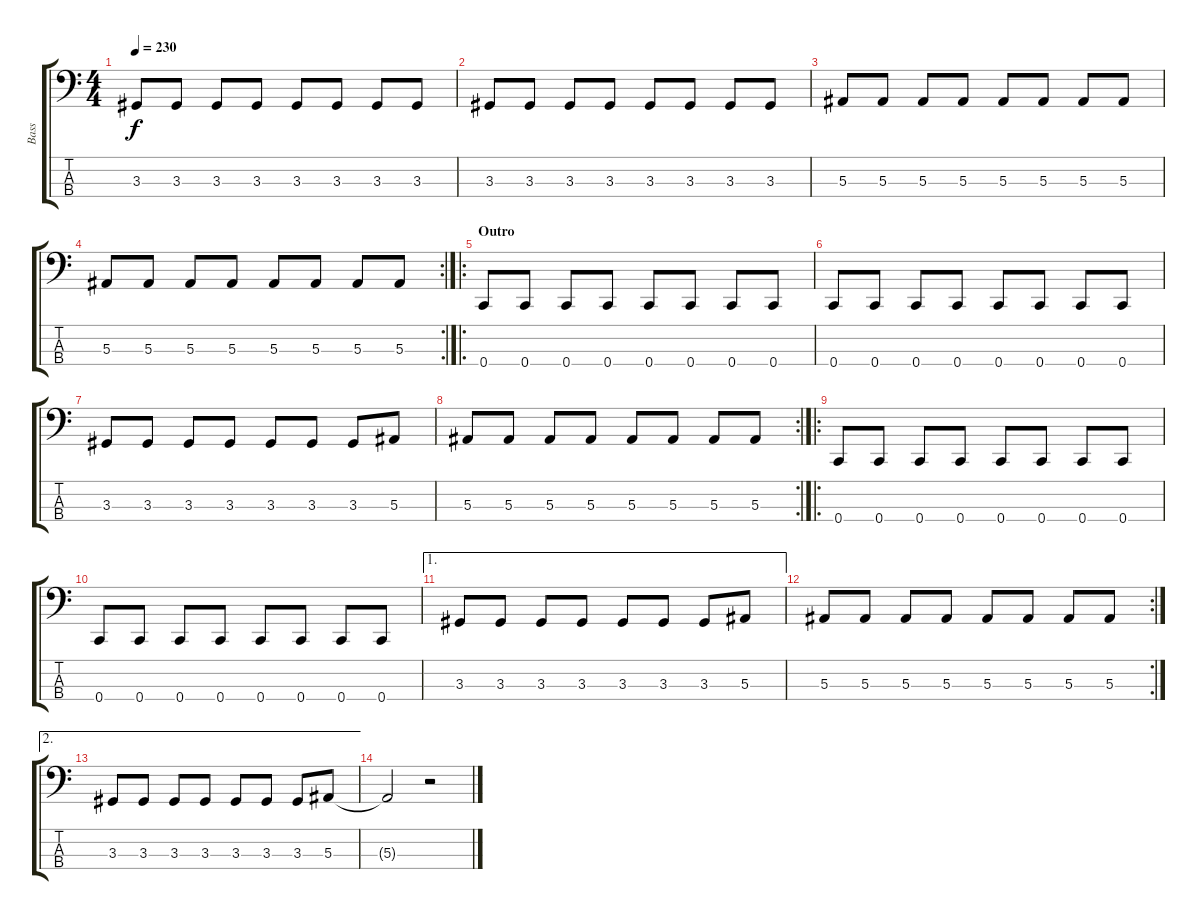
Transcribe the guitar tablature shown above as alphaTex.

\track ("Bass" "Bass") {instrument electricbasspick}
\staff {score tabs}
\tuning (Eb2 Bb1 F1 C1) {hide}
\ts (4 4)
\tempo 230
\clef f4
\ks c
3.3.8{dy f} 3.3.8 3.3.8 3.3.8 3.3.8 3.3.8 3.3.8 3.3.8 |
3.3.8 3.3.8 3.3.8 3.3.8 3.3.8 3.3.8 3.3.8 3.3.8 |
5.3.8 5.3.8 5.3.8 5.3.8 5.3.8 5.3.8 5.3.8 5.3.8 |
\rc 2
5.3.8 5.3.8 5.3.8 5.3.8 5.3.8 5.3.8 5.3.8 5.3.8 |
\ro
\section ("" "Outro")
0.4.8 0.4.8 0.4.8 0.4.8 0.4.8 0.4.8 0.4.8 0.4.8 |
0.4.8 0.4.8 0.4.8 0.4.8 0.4.8 0.4.8 0.4.8 0.4.8 |
3.3.8 3.3.8 3.3.8 3.3.8 3.3.8 3.3.8 3.3.8 5.3.8 |
\rc 2
5.3.8 5.3.8 5.3.8 5.3.8 5.3.8 5.3.8 5.3.8 5.3.8 |
\ro
0.4.8 0.4.8 0.4.8 0.4.8 0.4.8 0.4.8 0.4.8 0.4.8 |
0.4.8 0.4.8 0.4.8 0.4.8 0.4.8 0.4.8 0.4.8 0.4.8 |
\ae 1
3.3.8 3.3.8 3.3.8 3.3.8 3.3.8 3.3.8 3.3.8 5.3.8 |
\rc 2
5.3.8 5.3.8 5.3.8 5.3.8 5.3.8 5.3.8 5.3.8 5.3.8 |
\ae 2
3.3.8 3.3.8 3.3.8 3.3.8 3.3.8 3.3.8 3.3.8 5.3.8 |
5.3{t}.2 r.2
